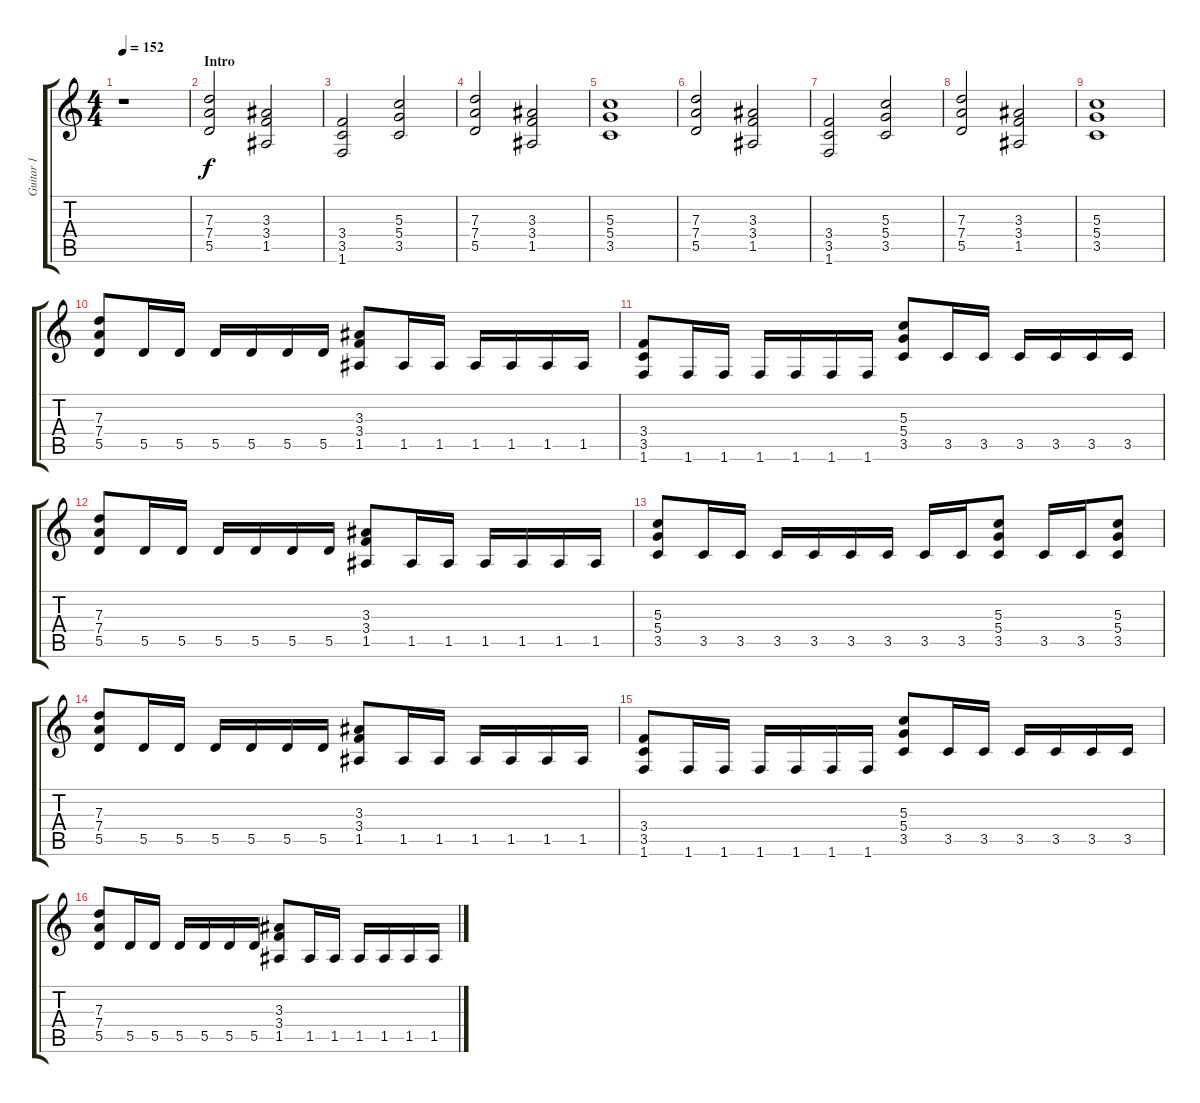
\track ("Guitar 1" "Guitar 1") {instrument distortionguitar}
\staff {score tabs}
\tuning (E4 B3 G3 D3 A2 E2) {hide}
\ts (4 4)
\tempo 152
\clef g2
\ks c
r.1{dy f instrument distortionguitar} |
\section ("" "Intro")
(7.3 7.4 5.5).2 (3.3 3.4 1.5).2 |
(3.4 3.5 1.6).2 (5.3 5.4 3.5).2 |
(7.3 7.4 5.5).2 (3.3 3.4 1.5).2 |
(5.3 5.4 3.5).1 |
(7.3 7.4 5.5).2 (3.3 3.4 1.5).2 |
(3.4 3.5 1.6).2 (5.3 5.4 3.5).2 |
(7.3 7.4 5.5).2 (3.3 3.4 1.5).2 |
(5.3 5.4 3.5).1 |
(7.3 7.4 5.5).8 5.5.16 5.5.16 5.5.16 5.5.16 5.5.16 5.5.16 (3.3 3.4 1.5).8 1.5.16 1.5.16 1.5.16 1.5.16 1.5.16 1.5.16 |
(3.4 3.5 1.6).8 1.6.16 1.6.16 1.6.16 1.6.16 1.6.16 1.6.16 (5.3 5.4 3.5).8 3.5.16 3.5.16 3.5.16 3.5.16 3.5.16 3.5.16 |
(7.3 7.4 5.5).8 5.5.16 5.5.16 5.5.16 5.5.16 5.5.16 5.5.16 (3.3 3.4 1.5).8 1.5.16 1.5.16 1.5.16 1.5.16 1.5.16 1.5.16 |
(5.3 5.4 3.5).8 3.5.16 3.5.16 3.5.16 3.5.16 3.5.16 3.5.16 3.5.16 3.5.16 (5.3 5.4 3.5).8 3.5.16 3.5.16 (5.3 5.4 3.5).8 |
(7.3 7.4 5.5).8 5.5.16 5.5.16 5.5.16 5.5.16 5.5.16 5.5.16 (3.3 3.4 1.5).8 1.5.16 1.5.16 1.5.16 1.5.16 1.5.16 1.5.16 |
(3.4 3.5 1.6).8 1.6.16 1.6.16 1.6.16 1.6.16 1.6.16 1.6.16 (5.3 5.4 3.5).8 3.5.16 3.5.16 3.5.16 3.5.16 3.5.16 3.5.16 |
(7.3 7.4 5.5).8 5.5.16 5.5.16 5.5.16 5.5.16 5.5.16 5.5.16 (3.3 3.4 1.5).8 1.5.16 1.5.16 1.5.16 1.5.16 1.5.16 1.5.16
